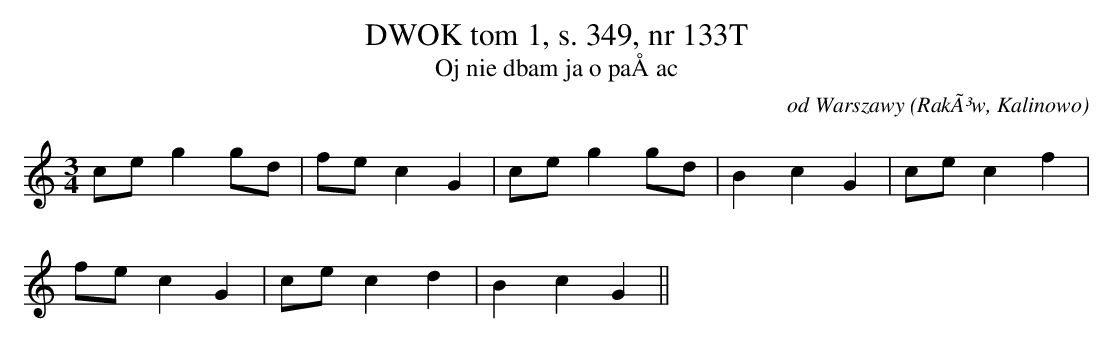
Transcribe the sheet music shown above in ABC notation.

X:1
T: DWOK tom 1, s. 349, nr 133T
T: Oj nie dbam ja o paÅac
O: od Warszawy (RakÃ³w, Kalinowo)
M: 3/4
L: 1/8
K: C
ceg2gd | fec2G2 | ceg2gd | B2c2G2 | cec2f2 |
fec2G2 | cec2d2 | B2c2G2||
